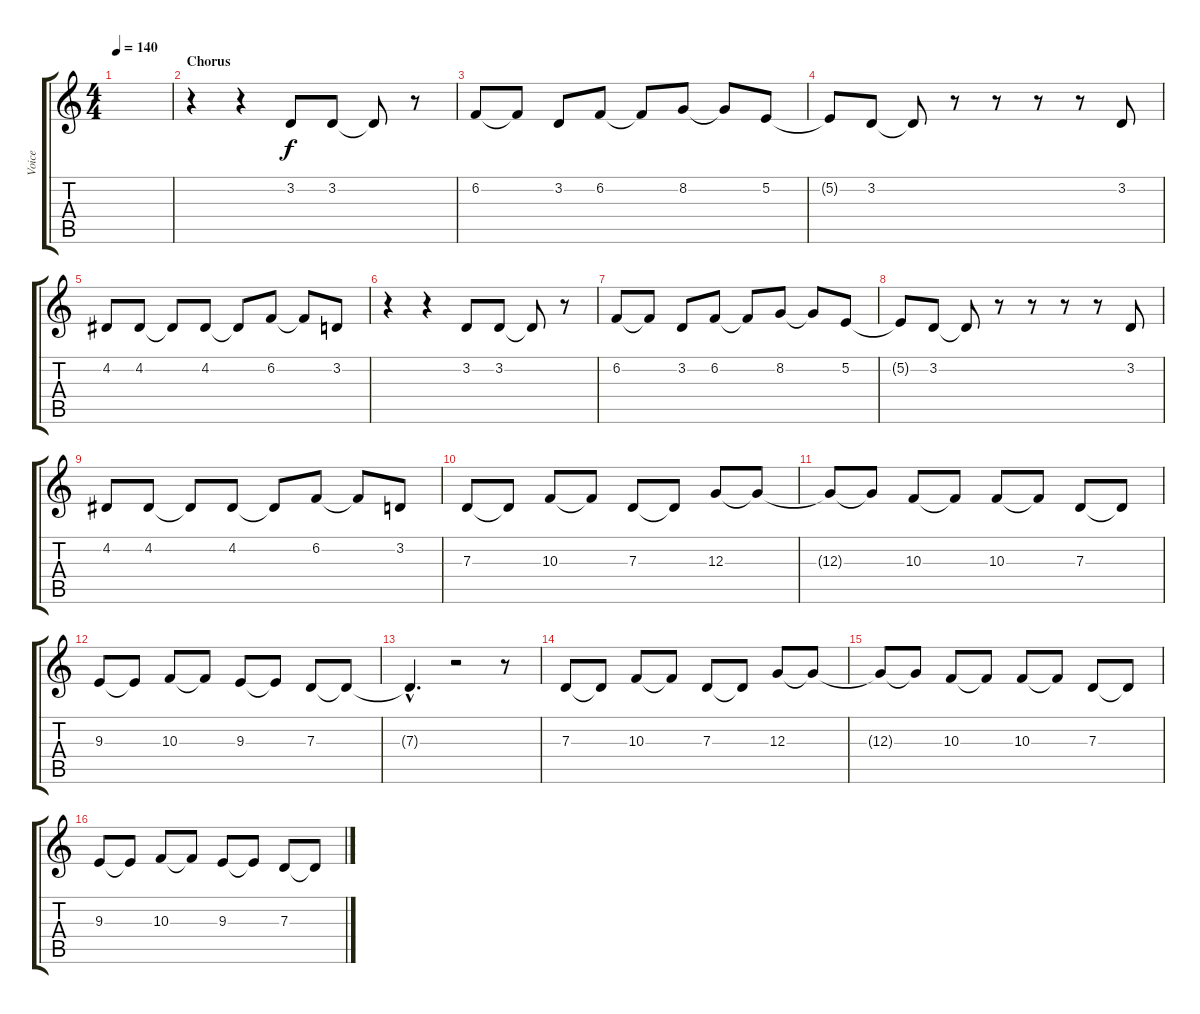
\track ("Voice" "Voice") {instrument flute}
\staff {score tabs}
\tuning (E4 B3 G3 D3 A2 E2) {hide}
\ts (4 4)
\tempo 140
\clef g2
\ks c
|
\section ("" "Chorus")
r.4 r.4 3.2.8 3.2.8 3.2{t}.8 r.8 |
6.2.8 6.2{t}.8 3.2.8 6.2.8 6.2{t}.8 8.2.8 8.2{t}.8 5.2.8 |
5.2{t}.8 3.2.8 3.2{t}.8 r.8 r.8 r.8 r.8 3.2.8 |
4.2.8 4.2.8 4.2{t}.8 4.2.8 4.2{t}.8 6.2.8 6.2{t}.8 3.2.8 |
r.4 r.4 3.2.8 3.2.8 3.2{t}.8 r.8 |
6.2.8 6.2{t}.8 3.2.8 6.2.8 6.2{t}.8 8.2.8 8.2{t}.8 5.2.8 |
5.2{t}.8 3.2.8 3.2{t}.8 r.8 r.8 r.8 r.8 3.2.8 |
4.2.8 4.2.8 4.2{t}.8 4.2.8 4.2{t}.8 6.2.8 6.2{t}.8 3.2.8 |
7.3.8 7.3{t}.8 10.3.8 10.3{t}.8 7.3.8 7.3{t}.8 12.3.8 12.3{t}.8 |
12.3{t}.8 12.3{t}.8 10.3.8 10.3{t}.8 10.3.8 10.3{t}.8 7.3.8 7.3{t}.8 |
9.3.8 9.3{t}.8 10.3.8 10.3{t}.8 9.3.8 9.3{t}.8 7.3.8 7.3{t}.8 |
7.3{hac t}.4{d} r.2 r.8 |
7.3.8 7.3{t}.8 10.3.8 10.3{t}.8 7.3.8 7.3{t}.8 12.3.8 12.3{t}.8 |
12.3{t}.8 12.3{t}.8 10.3.8 10.3{t}.8 10.3.8 10.3{t}.8 7.3.8 7.3{t}.8 |
9.3.8 9.3{t}.8 10.3.8 10.3{t}.8 9.3.8 9.3{t}.8 7.3.8 7.3{t}.8
